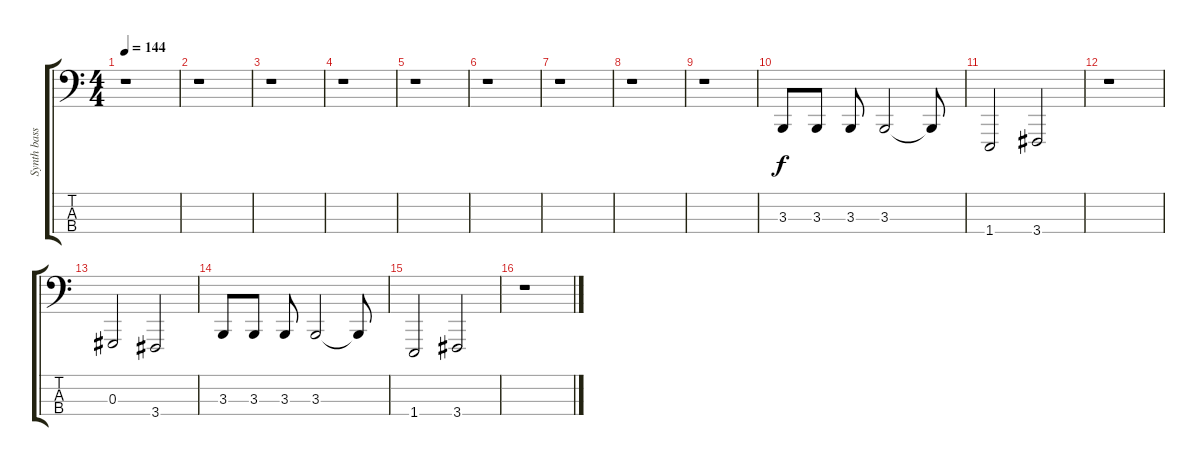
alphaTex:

\track ("Synth bass" "Synth bass") {instrument lead8bassandlead}
\staff {score tabs}
\tuning (Gb2 Db2 Ab1 Eb1) {hide}
\ts (4 4)
\tempo 144
\clef f4
\ks c
r.1{dy f} |
r.1 |
r.1 |
r.1 |
r.1 |
r.1 |
r.1 |
r.1 |
r.1 |
3.3.8 3.3.8 3.3.8 3.3.2 3.3{t}.8 |
1.4.2 3.4.2 |
r.1 |
0.3.2 3.4.2 |
3.3.8 3.3.8 3.3.8 3.3.2 3.3{t}.8 |
1.4.2 3.4.2 |
r.1
